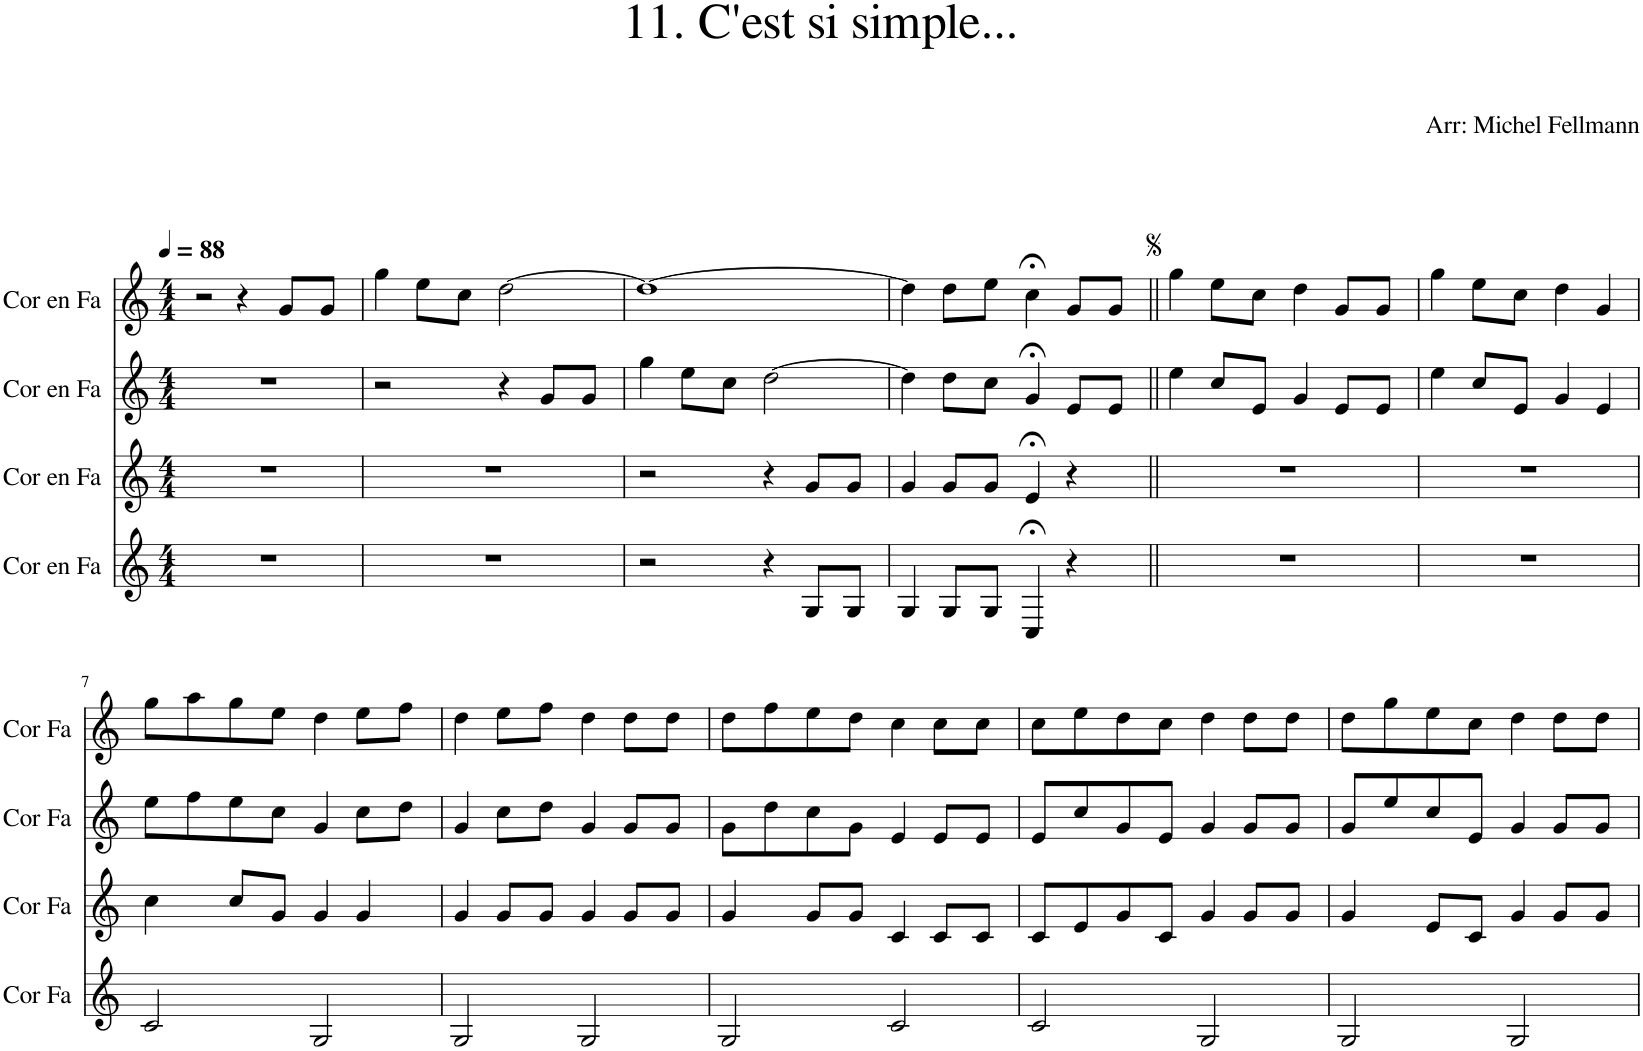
**kern	**kern	**kern	**kern
*part4	*part3	*part2	*part1
*staff4	*staff3	*staff2	*staff1
*I"Cor en Fa	*I"Cor en Fa	*I"Cor en Fa	*I"Cor en Fa
*I'Cor Fa	*I'Cor Fa	*I'Cor Fa	*I'Cor Fa
*clefG2	*clefG2	*clefG2	*clefG2
*Trd4c7	*Trd4c7	*Trd4c7	*Trd4c7
*k[]	*k[]	*k[]	*k[]
*M4/4	*M4/4	*M4/4	*M4/4
*MM88	*MM88	*MM88	*MM88
=1	=1	=1	=1
1r	1r	1r	2r
.	.	.	4r
.	.	.	8g/L
.	.	.	8g/J
=2	=2	=2	=2
1r	1r	2r	4gg\
.	.	.	8ee\L
.	.	.	8cc\J
.	.	4r	[2dd\
.	.	8g/L	.
.	.	8g/J	.
=3	=3	=3	=3
2r	2r	4gg\	1dd_
.	.	8ee\L	.
.	.	8cc\J	.
4r	4r	[2dd\	.
8G/L	8g/L	.	.
8G/J	8g/J	.	.
=4	=4	=4	=4
4G/	4g/	4dd\]	4dd\]
8G/L	8g/L	8dd\L	8dd\L
8G/J	8g/J	8cc\J	8ee\J
4C;</	4e;</	4g;</	4cc;<\
4r	4r	8e/L	8g/L
.	.	8e/J	8g/J
=5||	=5||	=5||	=5||
1r	1r	4ee\	4gg\
.	.	8cc/L	8ee\L
.	.	8e/J	8cc\J
.	.	4g/	4dd\
.	.	8e/L	8g/L
.	.	8e/J	8g/J
=6	=6	=6	=6
1r	1r	4ee\	4gg\
.	.	8cc/L	8ee\L
.	.	8e/J	8cc\J
.	.	4g/	4dd\
.	.	4e/	4g/
!!LO:LB:g=z
=7	=7	=7	=7
2c/	4cc\	8ee\L	8gg\L
.	.	8ff\	8aa\
.	8cc/L	8ee\	8gg\
.	8g/J	8cc\J	8ee\J
2G/	4g/	4g/	4dd\
.	4g/	8cc\L	8ee\L
.	.	8dd\J	8ff\J
=8	=8	=8	=8
2G/	4g/	4g/	4dd\
.	8g/L	8cc\L	8ee\L
.	8g/J	8dd\J	8ff\J
2G/	4g/	4g/	4dd\
.	8g/L	8g/L	8dd\L
.	8g/J	8g/J	8dd\J
=9	=9	=9	=9
2G/	4g/	8g\L	8dd\L
.	.	8dd\	8ff\
.	8g/L	8cc\	8ee\
.	8g/J	8g\J	8dd\J
2c/	4c/	4e/	4cc\
.	8c/L	8e/L	8cc\L
.	8c/J	8e/J	8cc\J
=10	=10	=10	=10
2c/	8c/L	8e/L	8cc\L
.	8e/	8cc/	8ee\
.	8g/	8g/	8dd\
.	8c/J	8e/J	8cc\J
2G/	4g/	4g/	4dd\
.	8g/L	8g/L	8dd\L
.	8g/J	8g/J	8dd\J
=11	=11	=11	=11
2G/	4g/	8g/L	8dd\L
.	.	8ee/	8gg\
.	8e/L	8cc/	8ee\
.	8c/J	8e/J	8cc\J
2G/	4g/	4g/	4dd\
.	8g/L	8g/L	8dd\L
.	8g/J	8g/J	8dd\J
=	=	=	=
*-	*-	*-	*-
